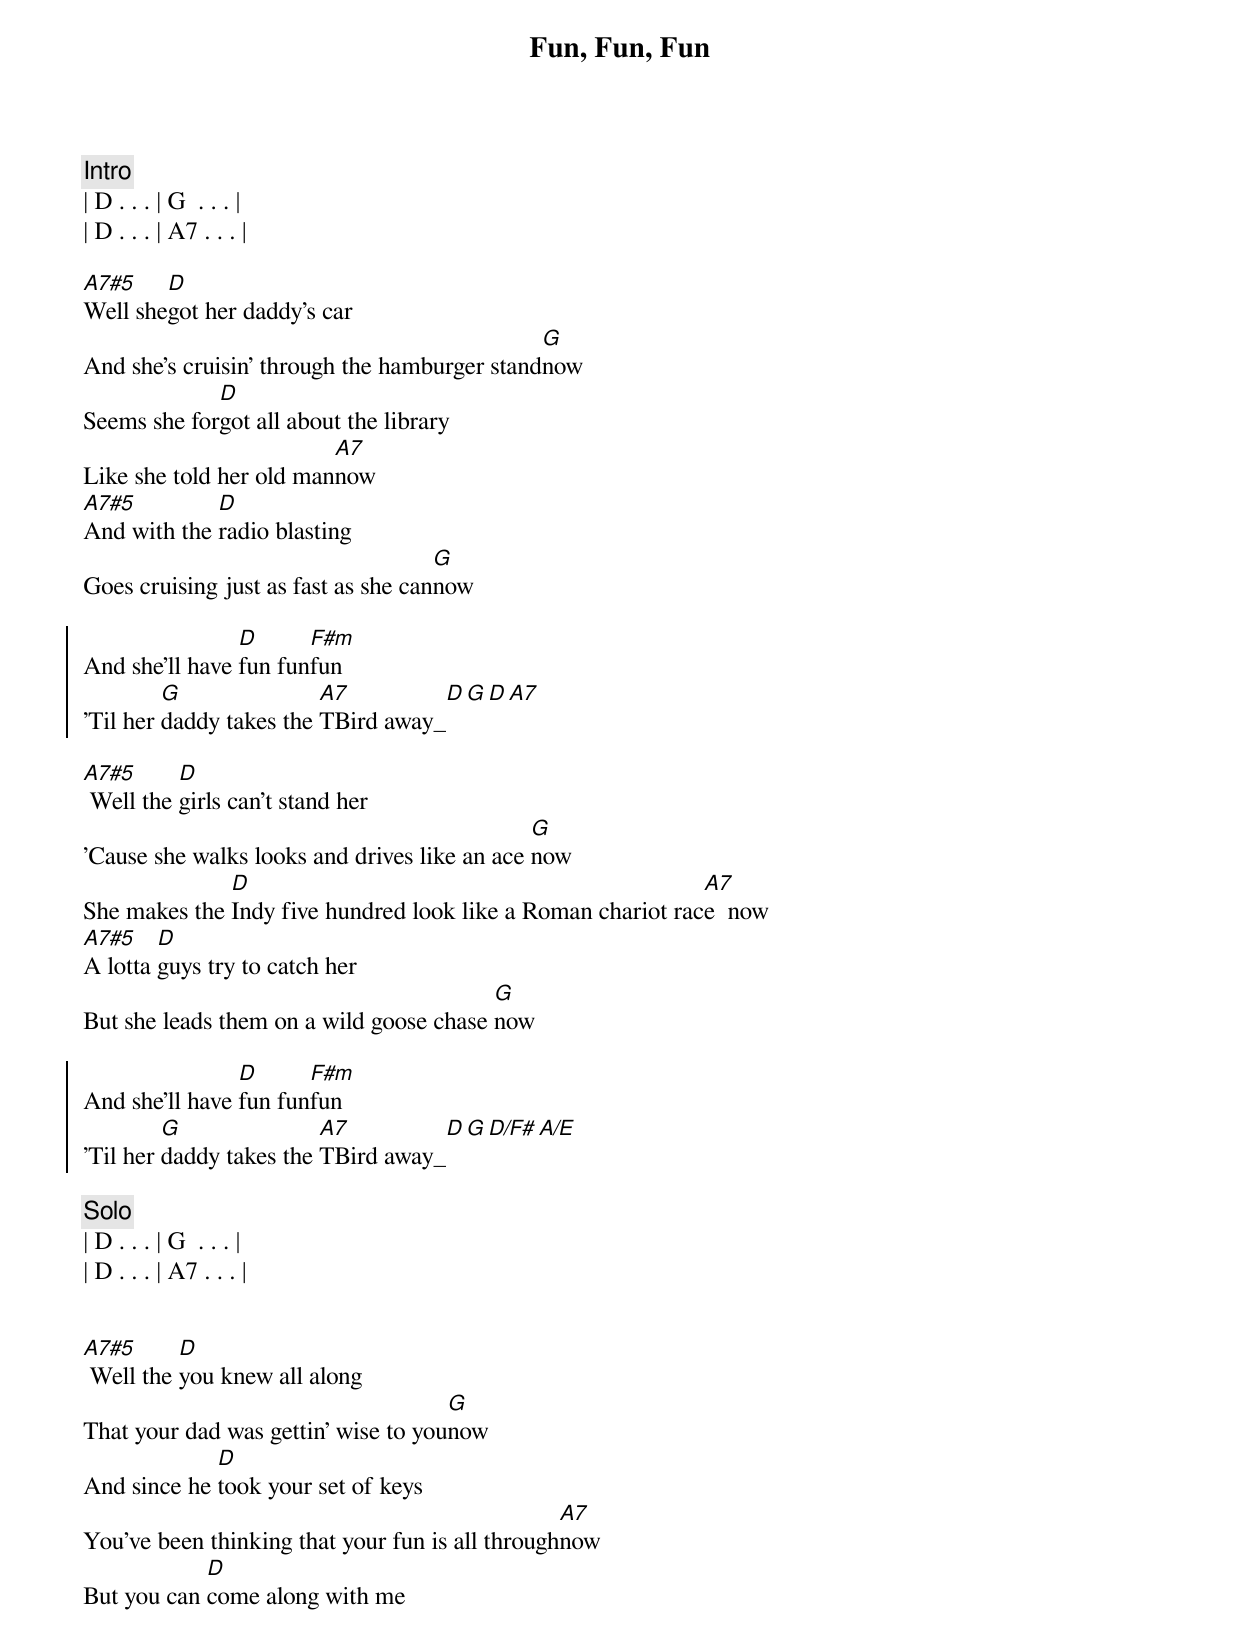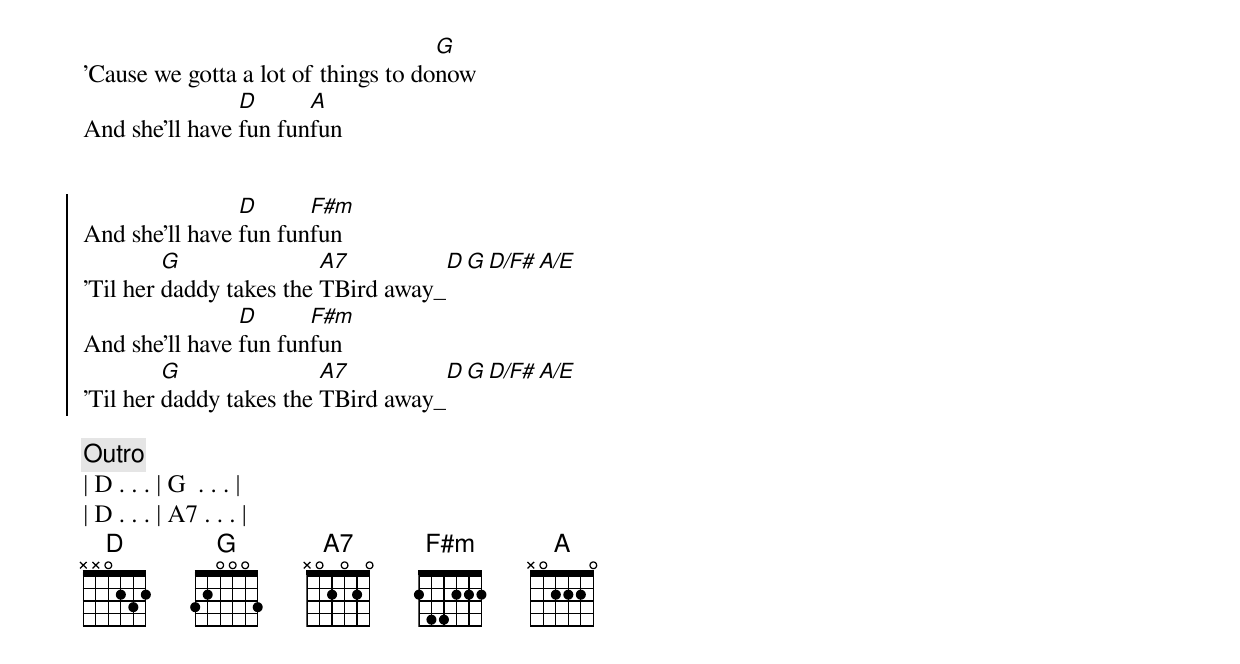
{title: Fun, Fun, Fun}
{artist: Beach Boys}
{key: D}
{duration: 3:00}
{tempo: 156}
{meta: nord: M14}
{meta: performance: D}

{comment: Intro}
| D . . . | G  . . . |
| D . . . | A7 . . . |

{start_of_verse}
[A7#5]Well she[D]got her daddy's car
And she's cruisin' through the hamburger stand[G]now
Seems she for[D]got all about the library
Like she told her old man[A7]now
[A7#5]And with the [D]radio blasting
Goes cruising just as fast as she can[G]now
{end_of_verse}

{start_of_chorus}
And she'll have [D]fun fun[F#m]fun
'Til her [G]daddy takes the [A7]TBird away_[D][G][D][A7]
{end_of_chorus}

{start_of_verse}
[A7#5] Well the [D]girls can't stand her
'Cause she walks looks and drives like an ace [G]now
She makes the [D]Indy five hundred look like a Roman chariot rac[A7]e  now
[A7#5]A lotta [D]guys try to catch her
But she leads them on a wild goose chase [G]now
{end_of_verse}

{start_of_chorus}
And she'll have [D]fun fun[F#m]fun
'Til her [G]daddy takes the [A7]TBird away_[D][G][D/F#][A/E]
{end_of_chorus}

{comment: Solo}
| D . . . | G  . . . |
| D . . . | A7 . . . |


{start_of_verse}
[A7#5] Well the [D]you knew all along
That your dad was gettin' wise to you[G]now
And since he [D]took your set of keys
You've been thinking that your fun is all through[A7]now
But you can [D]come along with me
'Cause we gotta a lot of things to do[G]now
And she'll have [D]fun fun[A]fun
{end_of_verse}


{start_of_chorus}
And she'll have [D]fun fun[F#m]fun
'Til her [G]daddy takes the [A7]TBird away_[D][G][D/F#][A/E]
And she'll have [D]fun fun[F#m]fun
'Til her [G]daddy takes the [A7]TBird away_[D][G][D/F#][A/E]
{end_of_chorus}

{comment: Outro}
| D . . . | G  . . . |
| D . . . | A7 . . . |
